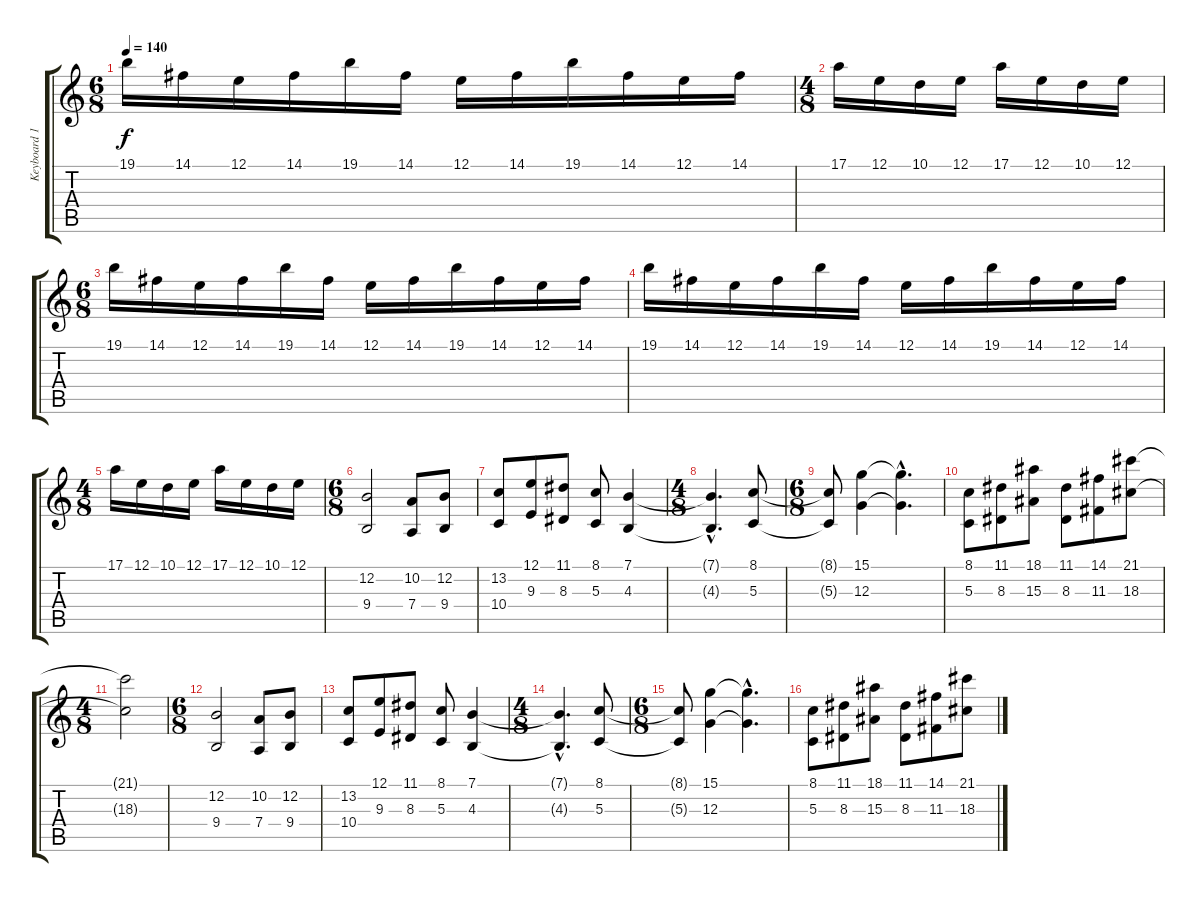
\track ("Keyboard 1" "Keyboard 1") {instrument stringensemble1}
\staff {score tabs}
\tuning (E4 B3 G3 D3 A2 E2) {hide}
\ts (6 8)
\tempo 140
\clef g2
\ks c
19.1.16{dy f} 14.1.16 12.1.16 14.1.16 19.1.16 14.1.16 12.1.16 14.1.16 19.1.16 14.1.16 12.1.16 14.1.16 |
\ts (4 8)
17.1.16 12.1.16 10.1.16 12.1.16 17.1.16 12.1.16 10.1.16 12.1.16 |
\ts (6 8)
19.1.16 14.1.16 12.1.16 14.1.16 19.1.16 14.1.16 12.1.16 14.1.16 19.1.16 14.1.16 12.1.16 14.1.16 |
19.1.16 14.1.16 12.1.16 14.1.16 19.1.16 14.1.16 12.1.16 14.1.16 19.1.16 14.1.16 12.1.16 14.1.16 |
\ts (4 8)
17.1.16 12.1.16 10.1.16 12.1.16 17.1.16 12.1.16 10.1.16 12.1.16 |
\ts (6 8)
\section ("" "")
(12.2 9.4).2 (10.2 7.4).8 (12.2 9.4).8 |
(13.2 10.4).8 (12.1 9.3).8 (11.1 8.3).8 (8.1 5.3).8 (7.1 4.3).4 |
\ts (4 8)
(7.1{hac t} 4.3{hac t}).4{d} (8.1 5.3).8 |
\ts (6 8)
(8.1{t} 5.3{t}).8 (15.1 12.3).4 (15.1{hac t} 12.3{hac t}).4{d} |
(8.1 5.3).8 (11.1 8.3).8 (18.1 15.3).8 (11.1 8.3).8 (14.1 11.3).8 (21.1 18.3).8 |
\ts (4 8)
(21.1{t} 18.3{t}).2 |
\ts (6 8)
(12.2 9.4).2 (10.2 7.4).8 (12.2 9.4).8 |
(13.2 10.4).8 (12.1 9.3).8 (11.1 8.3).8 (8.1 5.3).8 (7.1 4.3).4 |
\ts (4 8)
(7.1{hac t} 4.3{hac t}).4{d} (8.1 5.3).8 |
\ts (6 8)
(8.1{t} 5.3{t}).8 (15.1 12.3).4 (15.1{hac t} 12.3{hac t}).4{d} |
(8.1 5.3).8 (11.1 8.3).8 (18.1 15.3).8 (11.1 8.3).8 (14.1 11.3).8 (21.1 18.3).8
